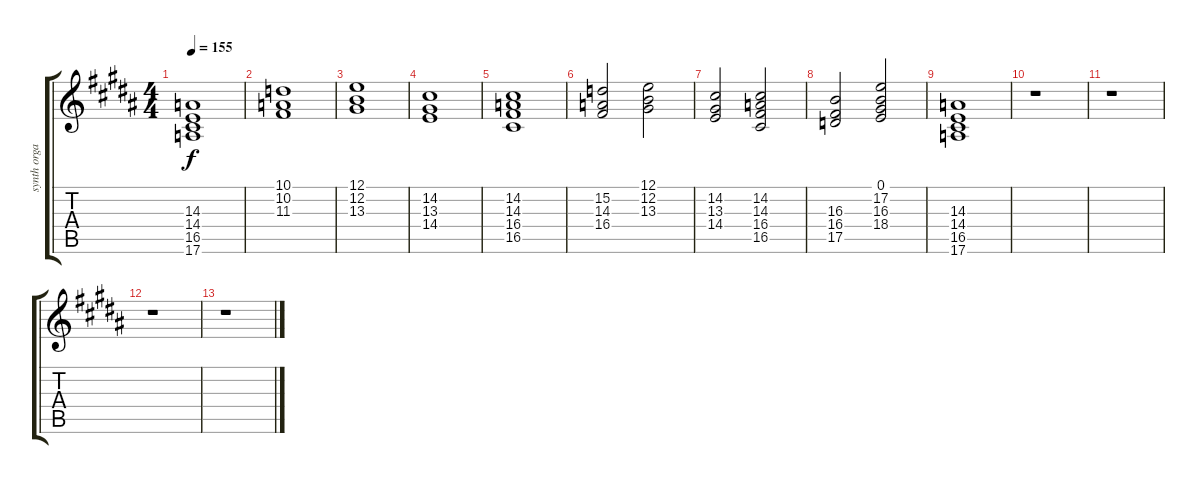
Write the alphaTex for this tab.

\track ("synth organ" "synth orga") {instrument electricgrandpiano}
\staff {score tabs}
\tuning (E4 B3 G3 D3 A2 E2) {hide}
\ts (4 4)
\tempo 155
\clef g2
\ks b
(14.3 14.4 16.5 17.6).1{dy f} |
(10.1 10.2 11.3).1 |
(12.1 12.2 13.3).1 |
(14.2 13.3 14.4).1 |
(14.2 14.3 16.4 16.5).1 |
(15.2 14.3 16.4).2 (12.1 12.2 13.3).2 |
(14.2 13.3 14.4).2 (14.2 14.3 16.4 16.5).2 |
(16.3 16.4 17.5).2 (0.1 17.2 16.3 18.4).2 |
(14.3 14.4 16.5 17.6).1 |
r.1 |
r.1 |
r.1 |
r.1
